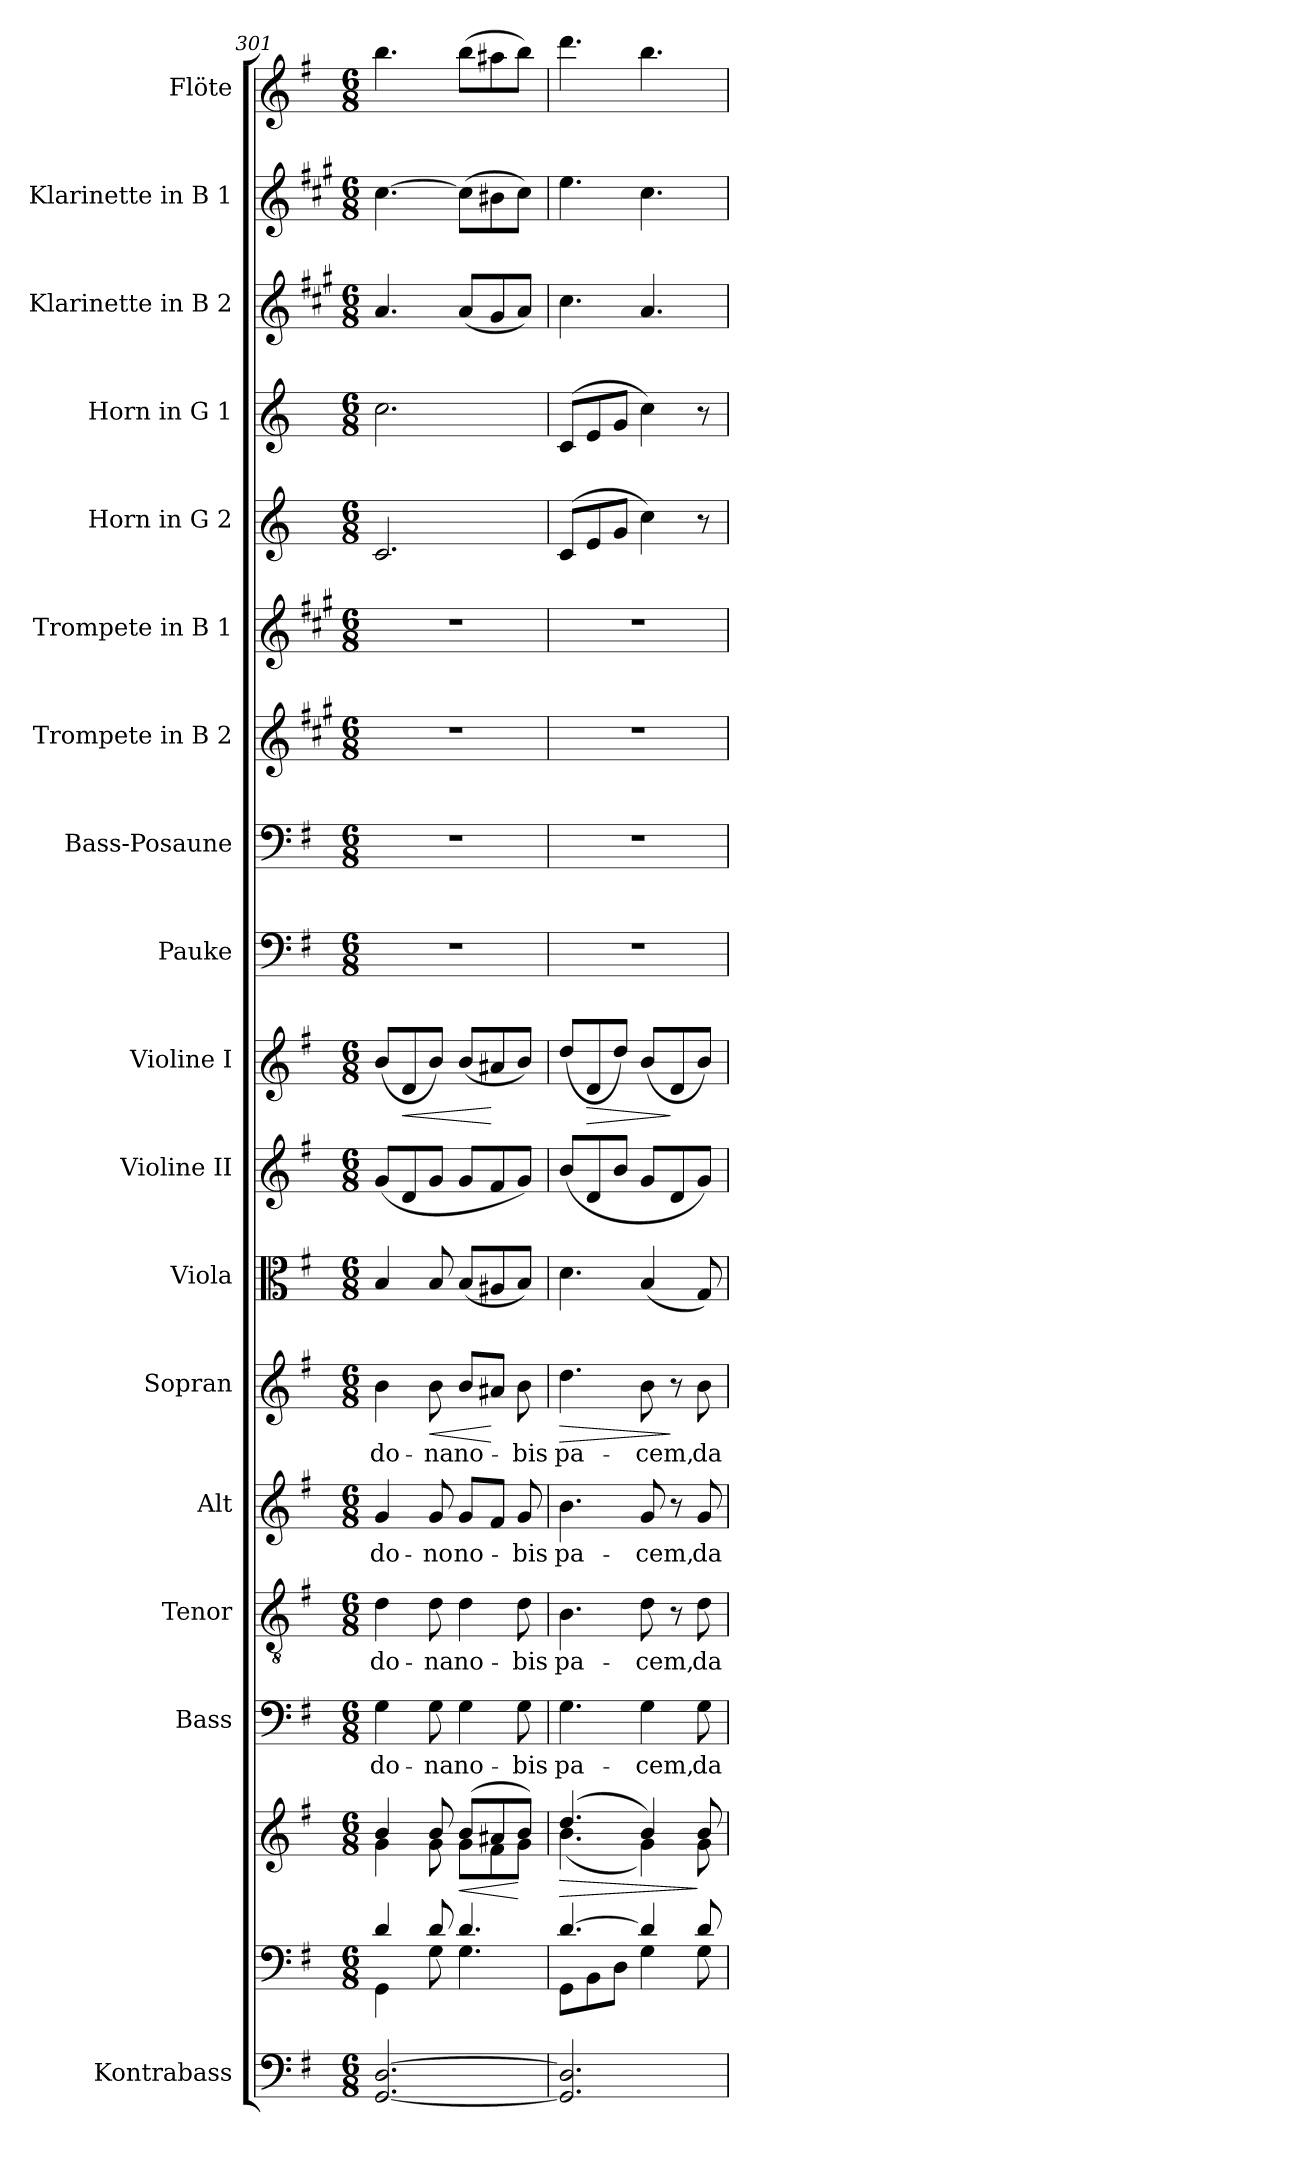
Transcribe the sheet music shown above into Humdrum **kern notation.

**kern	**kern	**kern	**dynam	**kern	**text	**kern	**text	**kern	**text	**kern	**text	**dynam	**kern	**kern	**kern	**dynam	**kern	**kern	**kern	**kern	**kern	**kern	**kern	**kern	**kern
*part18	*part17	*part17	*part17	*part16	*part16	*part15	*part15	*part14	*part14	*part13	*part13	*part13	*part12	*part11	*part10	*part10	*part9	*part8	*part7	*part6	*part5	*part4	*part3	*part2	*part1
*staff19	*staff18	*staff17	*staff17/18	*staff16	*staff16	*staff15	*staff15	*staff14	*staff14	*staff13	*staff13	*staff13	*staff12	*staff11	*staff10	*staff10	*staff9	*staff8	*staff7	*staff6	*staff5	*staff4	*staff3	*staff2	*staff1
*I"Kontrabass	*	*	*	*I"Bass	*	*I"Tenor	*	*I"Alt	*	*I"Sopran	*	*	*I"Viola	*I"Violine II	*I"Violine I	*	*I"Pauke	*I"Bass-Posaune	*I"Trompete in B 2	*I"Trompete in B 1	*I"Horn in G 2	*I"Horn in G 1	*I"Klarinette in B 2	*I"Klarinette in B 1	*I"Flöte
*I'Kb.	*	*	*	*I'B	*	*I'T	*	*I'A	*	*I'S	*	*	*I'Vla.	*I'Vl. II	*I'Vl. I	*	*I'Pk.	*I'B. Pos.	*	*	*I'Hrn. 2	*I'Hrn. 1	*	*	*I'Fl.
*clefF4	*clefF4	*clefG2	*	*clefF4	*	*clefGv2	*	*clefG2	*	*clefG2	*	*	*clefC3	*clefG2	*clefG2	*	*clefF4	*clefF4	*clefG2	*clefG2	*clefG2	*clefG2	*clefG2	*clefG2	*clefG2
*ITrd7c12	*	*	*	*	*	*	*	*	*	*	*	*	*	*	*	*	*	*	*ITrd1c2	*ITrd1c2	*ITrd3c5	*ITrd3c5	*ITrd1c2	*ITrd1c2	*
*k[f#]	*k[f#]	*k[f#]	*	*k[f#]	*	*k[f#]	*	*k[f#]	*	*k[f#]	*	*	*k[f#]	*k[f#]	*k[f#]	*	*k[f#]	*k[f#]	*k[f#]	*k[f#]	*k[f#]	*k[f#]	*k[f#]	*k[f#]	*k[f#]
*G:	*G:	*G:	*	*G:	*	*G:	*	*G:	*	*G:	*	*	*G:	*G:	*G:	*	*G:	*G:	*G:	*G:	*G:	*G:	*G:	*G:	*G:
*M6/8	*M6/8	*M6/8	*	*M6/8	*	*M6/8	*	*M6/8	*	*M6/8	*	*	*M6/8	*M6/8	*M6/8	*	*M6/8	*M6/8	*M6/8	*M6/8	*M6/8	*M6/8	*M6/8	*M6/8	*M6/8
=301	=301	=301	=301	=301	=301	=301	=301	=301	=301	=301	=301	=301	=301	=301	=301	=301	=301	=301	=301	=301	=301	=301	=301	=301	=301
*	*^	*^	*	*	*	*	*	*	*	*	*	*	*	*	*	*	*	*	*	*	*	*	*	*	*
!	!	!	!	!	!	!	!LO:LY:b	!	!LO:LY:b	!	!LO:LY:b	!	!LO:LY:b	!	!	!	!	!	!	!	!	!	!	!	!	!	!
[2.GGG/ [2.DD/	4d/	4GG\	4b/	4g\	.	4G\	do-	4d\	do-	4g/	do-	4b\	do-	.	4B/	(<8g/L	(<8b/L	.	2.r	2.r	2.r	2.r	2.G/	2.g\	4.g/	[4.b\	4.bb\
!	!	!	!	!	!	!	!	!	!	!	!	!	!	!	!	!	!	!LO:HP:b	!	!	!	!	!	!	!	!	!
.	.	.	.	.	.	.	.	.	.	.	.	.	.	.	.	8d/	8d/	<	.	.	.	.	.	.	.	.	.
!	!	!	!	!	!	!	!LO:LY:b	!	!LO:LY:b	!	!LO:LY:b	!	!LO:LY:b	!LO:HP:b	!	!	!	!	!	!	!	!	!	!	!	!	!
.	8d/	8G\	8b/	8g\	.	8G\	-na	8d\	-na	8g/	-no	8b\	-na	<	8B/	8g/J	8b/J)	.	.	.	.	.	.	.	.	.	.
!	!	!	!	!	!LO:HP:b	!	!LO:LY:b	!	!LO:LY:b	!	!LO:LY:b	!	!LO:LY:b	!	!	!	!	!	!	!	!	!	!	!	!	!	!
.	4.d/	4.G\	(>8b/L	8g\L	<	4G\	no-	4d\	no-	8g/L	no-	8b/L	no-	.	(<8B/L	8g/L	(<8b/L	.	.	.	.	.	.	.	(<8g/L	(>8b\L]	(>8bb\L
.	.	.	8a#X/	8f#\	.	.	.	.	.	8f#/J	.	8a#X/J	.	[	8A#X/	8f#/	8a#X/	[	.	.	.	.	.	.	8f#/	8a#X\	8aa#X\
!	!	!	!	!	!	!	!LO:LY:b	!	!LO:LY:b	!	!LO:LY:b	!	!LO:LY:b	!	!	!	!	!	!	!	!	!	!	!	!	!	!
.	.	.	8b/J)	8g\J	[	8G\	-bis	8d\	-bis	8g/	-bis	8b\	-bis	.	8B/J)	8g/J)	8b/J)	.	.	.	.	.	.	.	8g/J)	8b\J)	8bb\J)
=302	=302	=302	=302	=302	=302	=302	=302	=302	=302	=302	=302	=302	=302	=302	=302	=302	=302	=302	=302	=302	=302	=302	=302	=302	=302	=302	=302
!	!	!	!	!	!LO:HP:b	!	!LO:LY:b	!	!LO:LY:b	!	!LO:LY:b	!	!LO:LY:b	!LO:HP:b	!	!	!	!	!	!	!	!	!	!	!	!	!
2.GGG/] 2.DD/]	[>4.d/	8GG\L	(4.dd/	(<4.b\	>	4.G\	pa-	4.B\	pa-	4.b\	pa-	4.dd\	pa-	>	4.d\	(<8b/L	(<8dd/L	.	2.r	2.r	2.r	2.r	(<8G/L	(<8G/L	4.b\	4.dd\	4.ddd\
!	!	!	!	!	!	!	!	!	!	!	!	!	!	!	!	!	!	!LO:HP:b	!	!	!	!	!	!	!	!	!
.	.	8BB\	.	.	.	.	.	.	.	.	.	.	.	.	.	8d/	8d/	>	.	.	.	.	8B/	8B/	.	.	.
.	.	8D\J	.	.	.	.	.	.	.	.	.	.	.	.	.	8b/J	8dd/J)	.	.	.	.	.	8d/J	8d/J	.	.	.
!	!	!	!	!	!	!	!LO:LY:b	!	!LO:LY:b	!	!LO:LY:b	!	!LO:LY:b	!	!	!	!	!	!	!	!	!	!	!	!	!	!
.	4d/]	4G\	4b/)	4g\)	.	4G\	-cem,	8d\	-cem,	8g/	-cem,	8b\	-cem,	.	(<4B/	8g/L	(<8b/L	.	.	.	.	.	4g\)	4g\)	4.g/	4.b\	4.bb\
.	.	.	.	.	.	.	.	8r	.	8r	.	8r	.	]	.	8d/	8d/	]	.	.	.	.	.	.	.	.	.
!	!	!	!	!	!	!	!LO:LY:b	!	!LO:LY:b	!	!LO:LY:b	!	!LO:LY:b	!	!	!	!	!	!	!	!	!	!	!	!	!	!
.	8d/	8G\	8b/	8g\	]	8G\	da	8d\	da	8g/	da	8b\	da	.	8G/)	8g/J)	8b/J)	.	.	.	.	.	8r	8r	.	.	.
*	*v	*v	*	*	*	*	*	*	*	*	*	*	*	*	*	*	*	*	*	*	*	*	*	*	*	*	*
*	*	*v	*v	*	*	*	*	*	*	*	*	*	*	*	*	*	*	*	*	*	*	*	*	*	*	*
=	=	=	=	=	=	=	=	=	=	=	=	=	=	=	=	=	=	=	=	=	=	=	=	=	=
*-	*-	*-	*-	*-	*-	*-	*-	*-	*-	*-	*-	*-	*-	*-	*-	*-	*-	*-	*-	*-	*-	*-	*-	*-	*-
